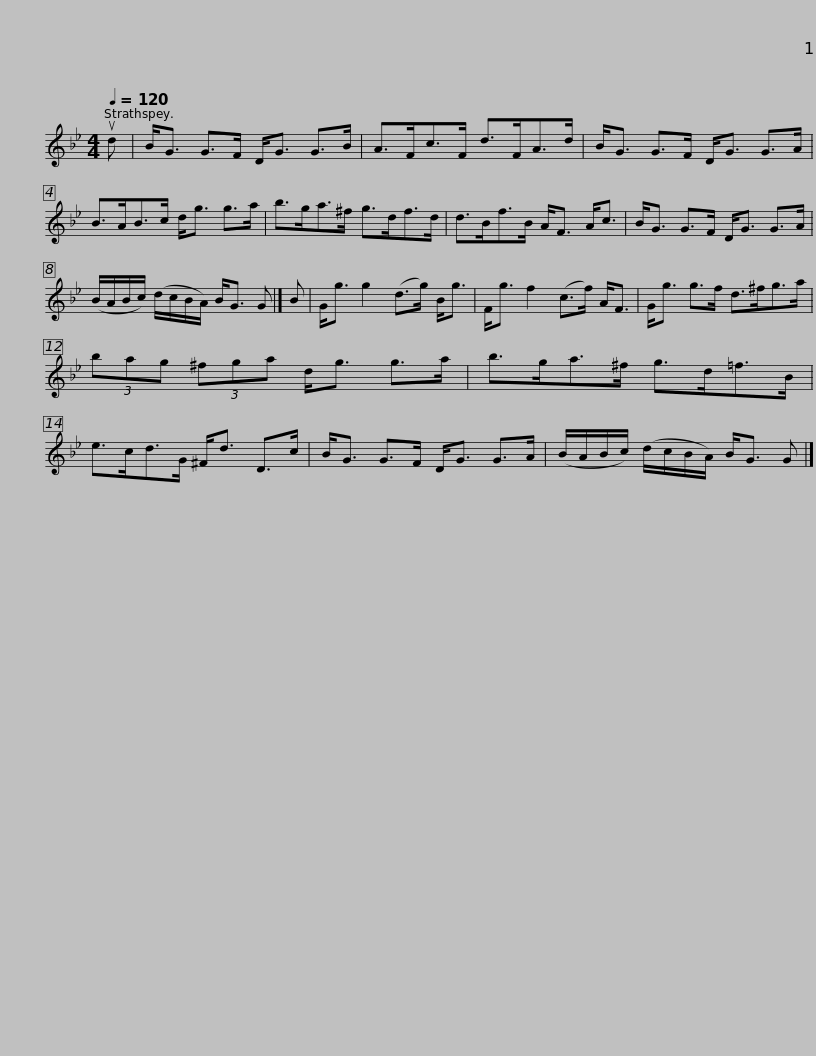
X:1
L:1/8
Q:1/4=120
M:4/4
I:linebreak $
K:Gmin
V:1 treble
V:1
 ud | B<G G>F D<G G>B | A>Fc>F d>FA>d | B<G G>F D<G G>A | B>AB>c d<g g>a |$ %5
 b>ga>^f g>df>d | d>Bf>B A<F A<c | B<G G>F D<G G>A | (B/A/B/c/) (d/c/B/A/) B<G G |] B |$ %10
 G<g g2 (d>g) B<g | F<g f2 (c>f) A<F | G<g g>f d>^fg>a | (3bag (3^fga d<g g>a |$ b>ga>^f g>d=f>B | %15
 e>cd>G ^F<d D>c | B<G G>F D<G G>A | (B/A/B/c/) (d/c/B/A/) B<G G |] %18
